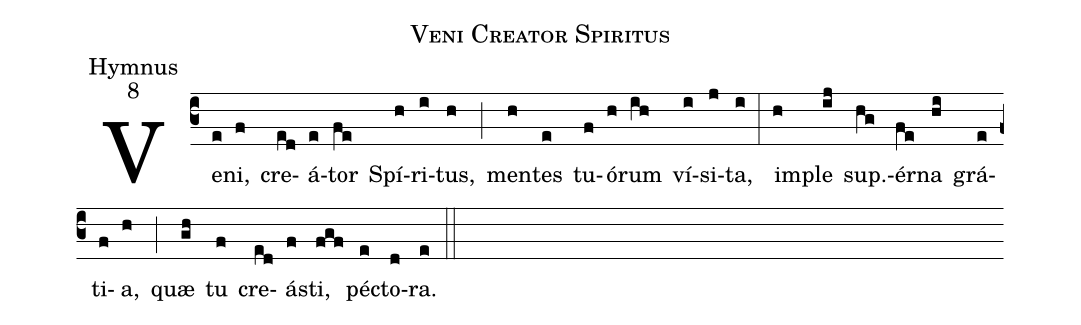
name:Veni Creator Spiritus;
office-part:Hymnus;
mode:8;
%%
(c3) Ve(e)ni,(f) cre(ed)á(e)tor(fe) Spí(h)ri(i)tus,(h) (;) men(h)tes(e) tu(f)ó(h)rum(ih) ví(i)si(j)ta,(i) (:) im(h)ple(ij) sup.(hg)ér(fe)na(hi) grá(e)ti(f)a,(h) (;) quæ(gh) tu(f) cre(ed)ás(f)ti,(fgf) péc(e)to(d)ra.(e) (::)
